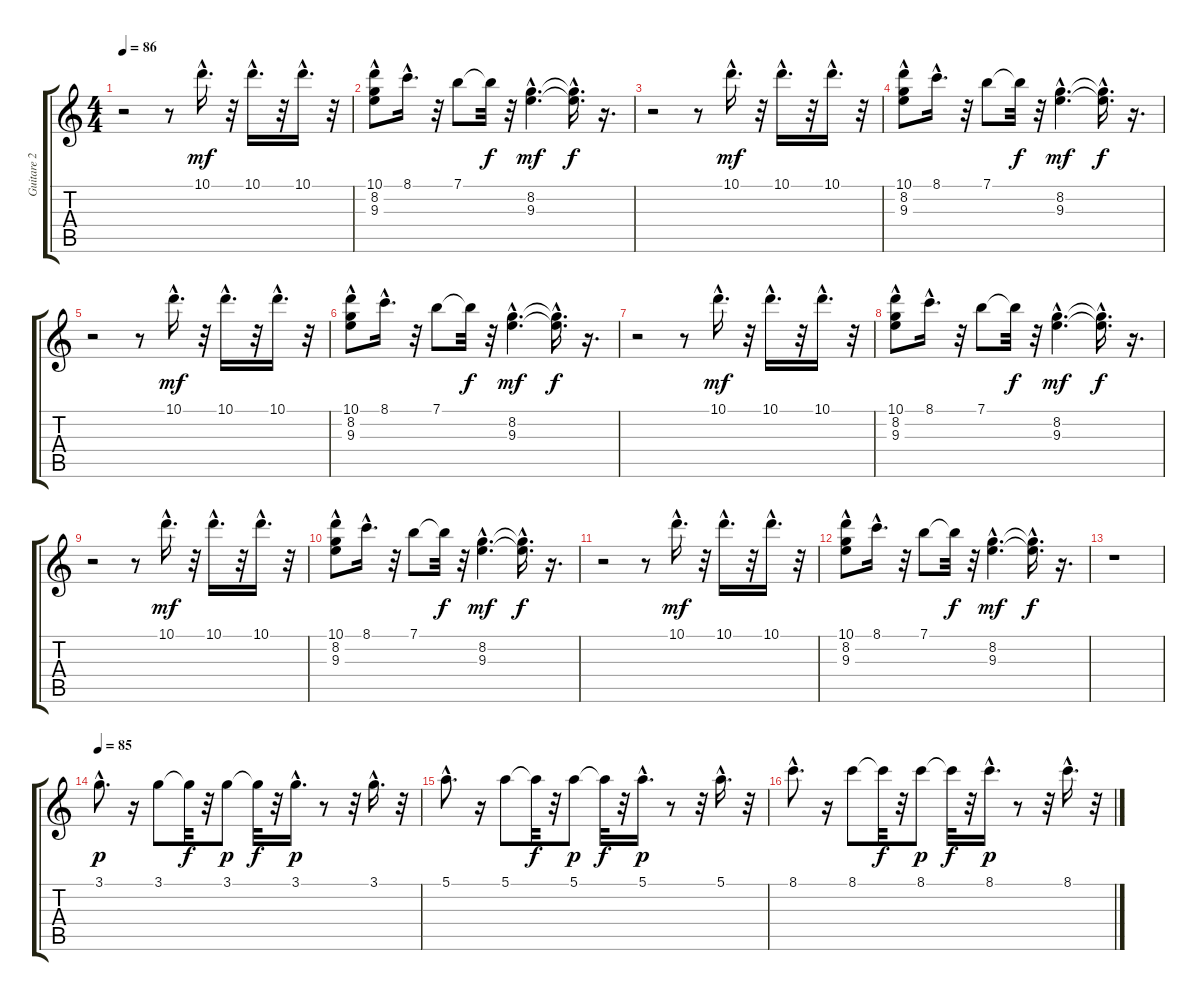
\track ("Guitare 2" "Guitare 2") {instrument acousticguitarnylon}
\staff {score tabs}
\tuning (E4 B3 G3 D3 A2 E2) {hide}
\ts (4 4)
\tempo 86
\clef g2
\ks c
r.2{dy f} r.8 10.1{hac}.16{d dy mf} r.32 10.1{hac}.16{d} r.32 10.1{hac}.16{d} r.32 |
(10.1{hac} 8.2{hac} 9.3{hac}).8 8.1{hac}.16{d} r.32 7.1.8 7.1{t}.32{dy f} r.32 (8.2{hac} 9.3{hac}).4{d dy mf} (8.2{hac t} 9.3{hac t}).16{d dy f} r.16{d} |
r.2 r.8 10.1{hac}.16{d dy mf} r.32 10.1{hac}.16{d} r.32 10.1{hac}.16{d} r.32 |
(10.1{hac} 8.2{hac} 9.3{hac}).8 8.1{hac}.16{d} r.32 7.1.8 7.1{t}.32{dy f} r.32 (8.2{hac} 9.3{hac}).4{d dy mf} (8.2{hac t} 9.3{hac t}).16{d dy f} r.16{d} |
r.2 r.8 10.1{hac}.16{d dy mf} r.32 10.1{hac}.16{d} r.32 10.1{hac}.16{d} r.32 |
(10.1{hac} 8.2{hac} 9.3{hac}).8 8.1{hac}.16{d} r.32 7.1.8 7.1{t}.32{dy f} r.32 (8.2{hac} 9.3{hac}).4{d dy mf} (8.2{hac t} 9.3{hac t}).16{d dy f} r.16{d} |
r.2 r.8 10.1{hac}.16{d dy mf} r.32 10.1{hac}.16{d} r.32 10.1{hac}.16{d} r.32 |
(10.1{hac} 8.2{hac} 9.3{hac}).8 8.1{hac}.16{d} r.32 7.1.8 7.1{t}.32{dy f} r.32 (8.2{hac} 9.3{hac}).4{d dy mf} (8.2{hac t} 9.3{hac t}).16{d dy f} r.16{d} |
r.2 r.8 10.1{hac}.16{d dy mf} r.32 10.1{hac}.16{d} r.32 10.1{hac}.16{d} r.32 |
(10.1{hac} 8.2{hac} 9.3{hac}).8 8.1{hac}.16{d} r.32 7.1.8 7.1{t}.32{dy f} r.32 (8.2{hac} 9.3{hac}).4{d dy mf} (8.2{hac t} 9.3{hac t}).16{d dy f} r.16{d} |
r.2 r.8 10.1{hac}.16{d dy mf} r.32 10.1{hac}.16{d} r.32 10.1{hac}.16{d} r.32 |
(10.1{hac} 8.2{hac} 9.3{hac}).8 8.1{hac}.16{d} r.32 7.1.8 7.1{t}.32{dy f} r.32 (8.2{hac} 9.3{hac}).4{d dy mf} (8.2{hac t} 9.3{hac t}).16{d dy f} r.16{d} |
r.1 |
\tempo 85
3.1{hac}.8{d dy p} r.16 3.1.8 3.1{t}.32{dy f} r.32 3.1.8{dy p} 3.1{t}.32{dy f} r.32 3.1{hac}.16{d dy p} r.8 r.32 3.1{hac}.16{d} r.32 |
5.1{hac}.8{d} r.16 5.1.8 5.1{t}.32{dy f} r.32 5.1.8{dy p} 5.1{t}.32{dy f} r.32 5.1{hac}.16{d dy p} r.8 r.32 5.1{hac}.16{d} r.32 |
8.1{hac}.8{d} r.16 8.1.8 8.1{t}.32{dy f} r.32 8.1.8{dy p} 8.1{t}.32{dy f} r.32 8.1{hac}.16{d dy p} r.8 r.32 8.1{hac}.16{d} r.32
